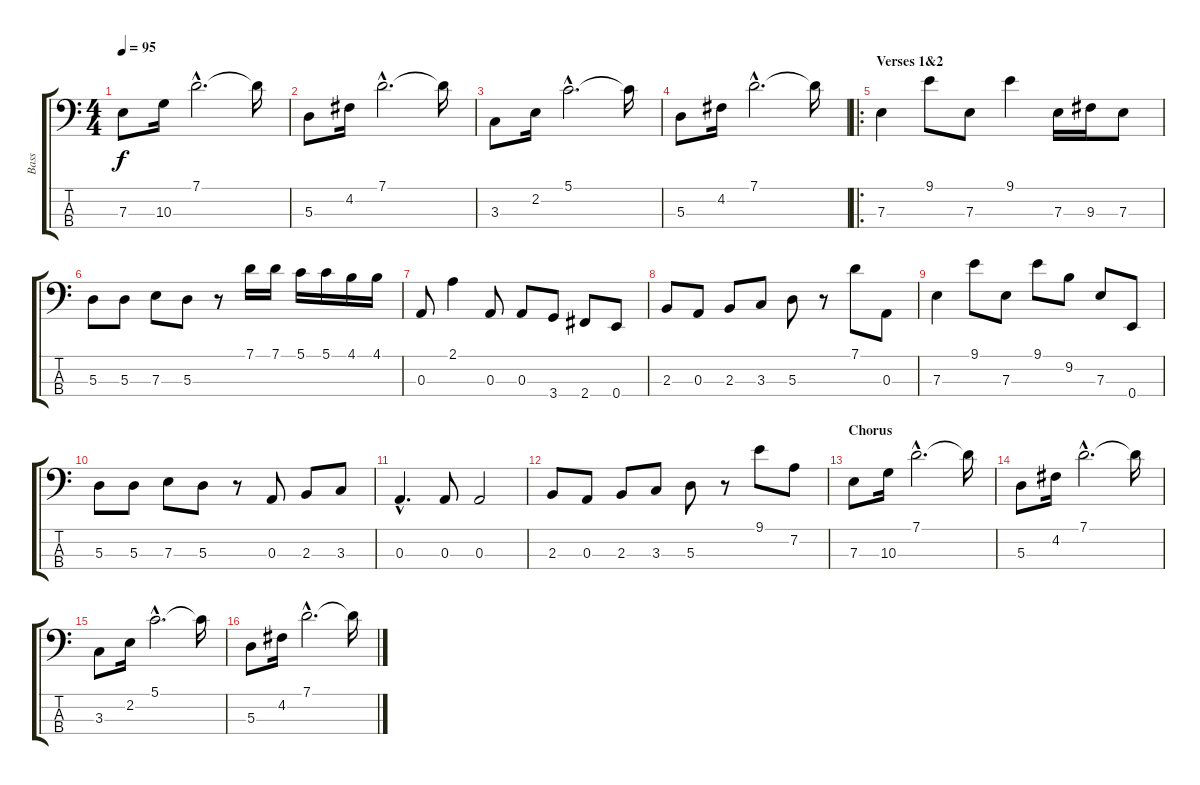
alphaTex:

\track ("Bass" "Bass") {instrument electricbassfinger}
\staff {score tabs}
\tuning (G2 D2 A1 E1) {hide}
\ts (4 4)
\tempo 95
\clef f4
\ks c
7.3.8{dy f} 10.3.16 7.1{hac}.2{d} 7.1{t}.16 |
5.3.8 4.2.16 7.1{hac}.2{d} 7.1{t}.16 |
3.3.8 2.2.16 5.1{hac}.2{d} 5.1{t}.16 |
5.3.8 4.2.16 7.1{hac}.2{d} 7.1{t}.16 |
\ro
\section ("" "Verses 1&2")
7.3.4 9.1.8 7.3.8 9.1.4 7.3.16 9.3.16 7.3.8 |
5.3.8 5.3.8 7.3.8 5.3.8 r.8 7.1.16 7.1.16 5.1.16 5.1.16 4.1.16 4.1.16 |
0.3.8 2.1.4 0.3.8 0.3.8 3.4.8 2.4.8 0.4.8 |
2.3.8 0.3.8 2.3.8 3.3.8 5.3.8 r.8 7.1.8 0.3.8 |
7.3.4 9.1.8 7.3.8 9.1.8 9.2.8 7.3.8 0.4.8 |
5.3.8 5.3.8 7.3.8 5.3.8 r.8 0.3.8 2.3.8 3.3.8 |
0.3{hac}.4{d} 0.3.8 0.3.2 |
2.3.8 0.3.8 2.3.8 3.3.8 5.3.8 r.8 9.1.8 7.2.8 |
\section ("" "Chorus")
7.3.8 10.3.16 7.1{hac}.2{d} 7.1{t}.16 |
5.3.8 4.2.16 7.1{hac}.2{d} 7.1{t}.16 |
3.3.8 2.2.16 5.1{hac}.2{d} 5.1{t}.16 |
5.3.8 4.2.16 7.1{hac}.2{d} 7.1{t}.16
